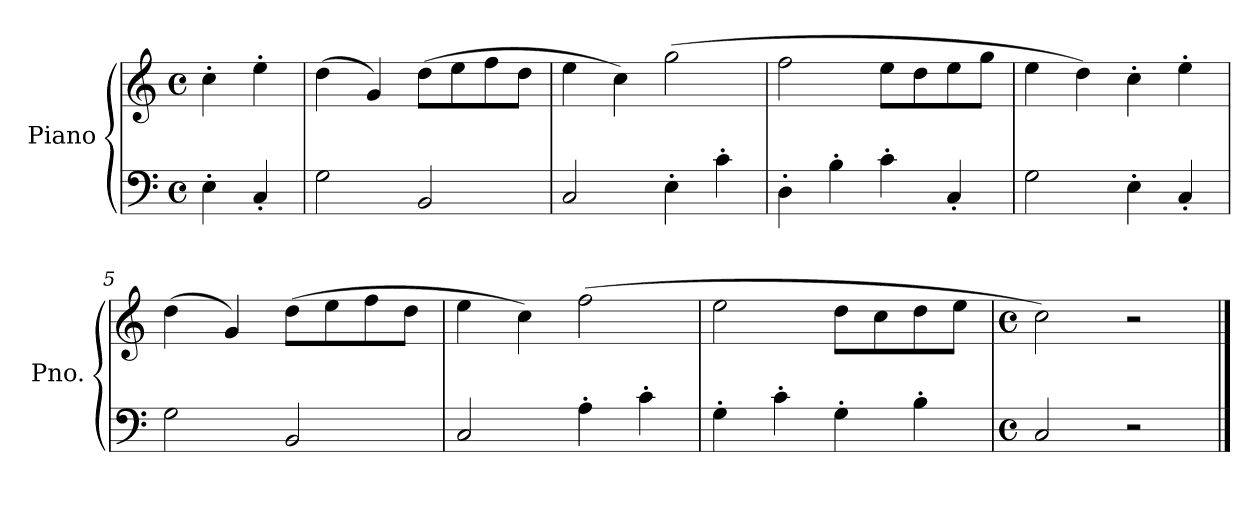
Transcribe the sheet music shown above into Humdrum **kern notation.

**kern	**kern
*part1	*part1
*staff2	*staff1
*I"Piano	*
*I'Pno.	*
*clefF4	*clefG2
*k[]	*k[]
*M4/4	*M4/4
*met(c)	*met(c)
=	=
4E'\	4cc'\
4C'/	4ee'\
=1	=1
2G\	(4dd\
.	4g/)
2BB/	(8dd\L
.	8ee\
.	8ff\
.	8dd\J
=2	=2
2C/	4ee\
.	4cc\)
4E'\	(2gg\
4c'\	.
=3	=3
4D'\	2ff\
4B'\	.
4c'\	8ee\L
.	8dd\
4C'/	8ee\
.	8gg\J
=4	=4
2G\	4ee\
.	4dd\)
4E'\	4cc'\
4C'/	4ee'\
=5	=5
2G\	(4dd\
.	4g/)
2BB/	(8dd\L
.	8ee\
.	8ff\
.	8dd\J
=6	=6
2C/	4ee\
.	4cc\)
4A'\	(2ff\
4c'\	.
!!LO:LB:g=z
=7	=7
4G'\	2ee\
4c'\	.
4G'\	8dd\L
.	8cc\
4B'\	8dd\
.	8ee\J
=8	=8
*M4/4	*M4/4
*met(c)	*met(c)
2C/	2cc\)
2r	2r
==	==
*-	*-
